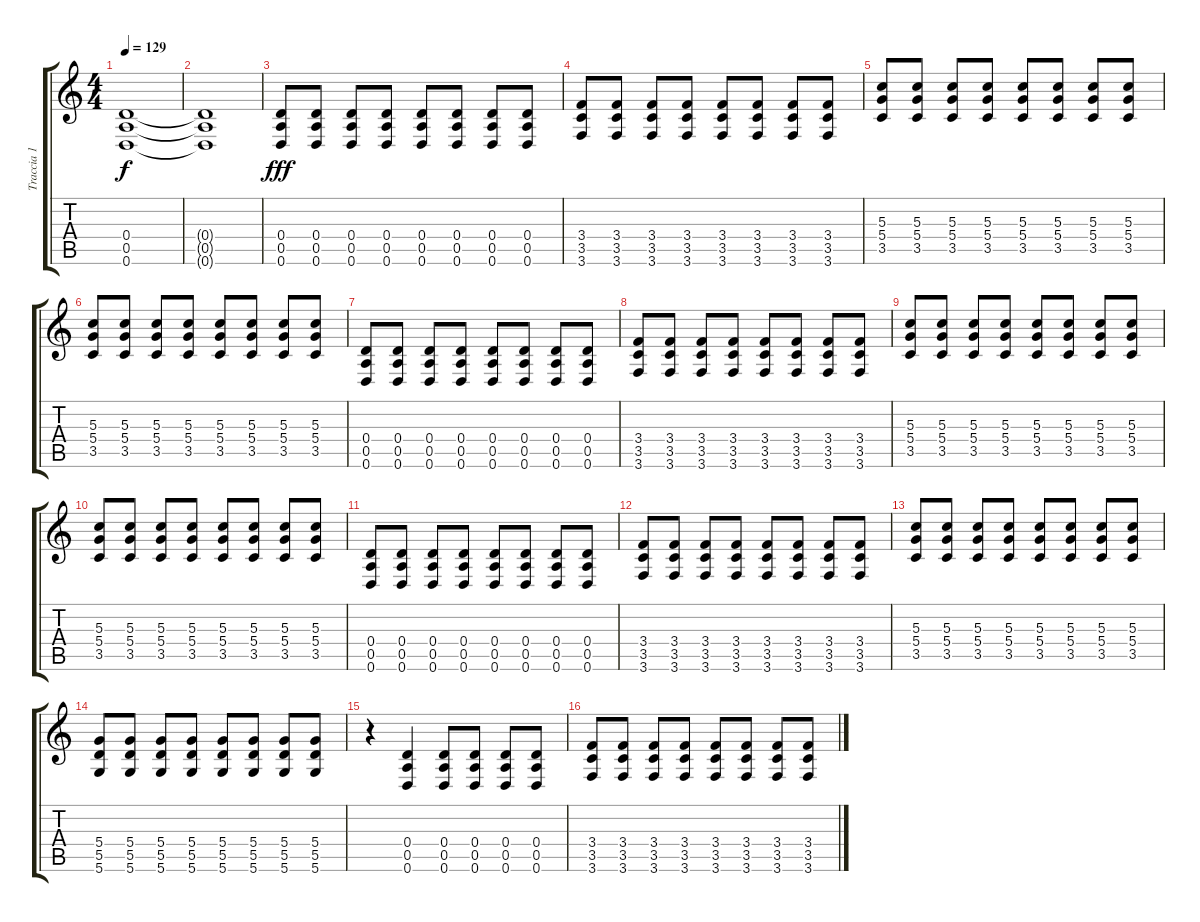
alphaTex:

\track ("Traccia 1" "Traccia 1") {instrument distortionguitar}
\staff {score tabs}
\tuning (E4 B3 G3 D3 A2 D2) {hide}
\ts (4 4)
\tempo 129
\clef g2
\ks c
(0.4{t} 0.5{t} 0.6{t}).1{dy f} |
(0.4{t} 0.5{t} 0.6{t}).1 |
(0.4 0.5 0.6).8{dy fff} (0.4 0.5 0.6).8 (0.4 0.5 0.6).8 (0.4 0.5 0.6).8 (0.4 0.5 0.6).8 (0.4 0.5 0.6).8 (0.4 0.5 0.6).8 (0.4 0.5 0.6).8 |
(3.4 3.5 3.6).8 (3.4 3.5 3.6).8 (3.4 3.5 3.6).8 (3.4 3.5 3.6).8 (3.4 3.5 3.6).8 (3.4 3.5 3.6).8 (3.4 3.5 3.6).8 (3.4 3.5 3.6).8 |
(5.3 5.4 3.5).8 (5.3 5.4 3.5).8 (5.3 5.4 3.5).8 (5.3 5.4 3.5).8 (5.3 5.4 3.5).8 (5.3 5.4 3.5).8 (5.3 5.4 3.5).8 (5.3 5.4 3.5).8 |
(5.3 5.4 3.5).8 (5.3 5.4 3.5).8 (5.3 5.4 3.5).8 (5.3 5.4 3.5).8 (5.3 5.4 3.5).8 (5.3 5.4 3.5).8 (5.3 5.4 3.5).8 (5.3 5.4 3.5).8 |
(0.4 0.5 0.6).8 (0.4 0.5 0.6).8 (0.4 0.5 0.6).8 (0.4 0.5 0.6).8 (0.4 0.5 0.6).8 (0.4 0.5 0.6).8 (0.4 0.5 0.6).8 (0.4 0.5 0.6).8 |
(3.4 3.5 3.6).8 (3.4 3.5 3.6).8 (3.4 3.5 3.6).8 (3.4 3.5 3.6).8 (3.4 3.5 3.6).8 (3.4 3.5 3.6).8 (3.4 3.5 3.6).8 (3.4 3.5 3.6).8 |
(5.3 5.4 3.5).8 (5.3 5.4 3.5).8 (5.3 5.4 3.5).8 (5.3 5.4 3.5).8 (5.3 5.4 3.5).8 (5.3 5.4 3.5).8 (5.3 5.4 3.5).8 (5.3 5.4 3.5).8 |
(5.3 5.4 3.5).8 (5.3 5.4 3.5).8 (5.3 5.4 3.5).8 (5.3 5.4 3.5).8 (5.3 5.4 3.5).8 (5.3 5.4 3.5).8 (5.3 5.4 3.5).8 (5.3 5.4 3.5).8 |
(0.4 0.5 0.6).8 (0.4 0.5 0.6).8 (0.4 0.5 0.6).8 (0.4 0.5 0.6).8 (0.4 0.5 0.6).8 (0.4 0.5 0.6).8 (0.4 0.5 0.6).8 (0.4 0.5 0.6).8 |
(3.4 3.5 3.6).8 (3.4 3.5 3.6).8 (3.4 3.5 3.6).8 (3.4 3.5 3.6).8 (3.4 3.5 3.6).8 (3.4 3.5 3.6).8 (3.4 3.5 3.6).8 (3.4 3.5 3.6).8 |
(5.3 5.4 3.5).8 (5.3 5.4 3.5).8 (5.3 5.4 3.5).8 (5.3 5.4 3.5).8 (5.3 5.4 3.5).8 (5.3 5.4 3.5).8 (5.3 5.4 3.5).8 (5.3 5.4 3.5).8 |
(5.4 5.5 5.6).8 (5.4 5.5 5.6).8 (5.4 5.5 5.6).8 (5.4 5.5 5.6).8 (5.4 5.5 5.6).8 (5.4 5.5 5.6).8 (5.4 5.5 5.6).8 (5.4 5.5 5.6).8 |
r.4 (0.4 0.5 0.6).4 (0.4 0.5 0.6).8 (0.4 0.5 0.6).8 (0.4 0.5 0.6).8 (0.4 0.5 0.6).8 |
(3.4 3.5 3.6).8 (3.4 3.5 3.6).8 (3.4 3.5 3.6).8 (3.4 3.5 3.6).8 (3.4 3.5 3.6).8 (3.4 3.5 3.6).8 (3.4 3.5 3.6).8 (3.4 3.5 3.6).8
